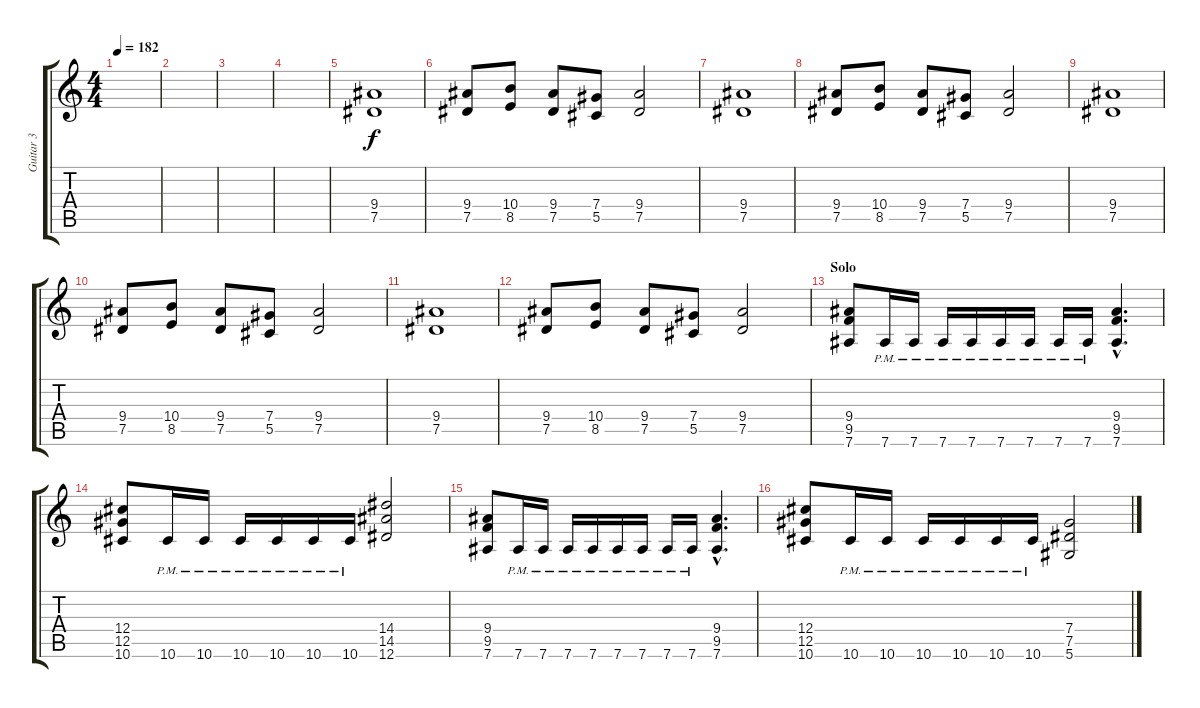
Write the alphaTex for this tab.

\track ("Guitar 3" "Guitar 3") {instrument distortionguitar}
\staff {score tabs}
\tuning (Eb4 Bb3 Gb3 Db3 Ab2 Eb2) {hide}
\ts (4 4)
\tempo 182
\clef g2
\ks c
|
|
|
|
(9.4 7.5).1{volume 10 balance 8} |
(9.4 7.5).8 (10.4 8.5).8 (9.4 7.5).8 (7.4 5.5).8 (9.4 7.5).2 |
(9.4 7.5).1 |
(9.4 7.5).8 (10.4 8.5).8 (9.4 7.5).8 (7.4 5.5).8 (9.4 7.5).2 |
(9.4 7.5).1 |
(9.4 7.5).8 (10.4 8.5).8 (9.4 7.5).8 (7.4 5.5).8 (9.4 7.5).2 |
(9.4 7.5).1 |
(9.4 7.5).8 (10.4 8.5).8 (9.4 7.5).8 (7.4 5.5).8 (9.4 7.5).2 |
\section ("" "Solo")
(9.4 9.5 7.6).8{volume 13 balance 8} 7.6{pm}.16 7.6{pm}.16 7.6{pm}.16 7.6{pm}.16 7.6{pm}.16 7.6{pm}.16 7.6{pm}.16 7.6{pm}.16 (9.4{hac} 9.5{hac} 7.6{hac}).4{d} |
(12.4 12.5 10.6).8 10.6{pm}.16 10.6{pm}.16 10.6{pm}.16 10.6{pm}.16 10.6{pm}.16 10.6{pm}.16 (14.4 14.5 12.6).2 |
(9.4 9.5 7.6).8 7.6{pm}.16 7.6{pm}.16 7.6{pm}.16 7.6{pm}.16 7.6{pm}.16 7.6{pm}.16 7.6{pm}.16 7.6{pm}.16 (9.4{hac} 9.5{hac} 7.6{hac}).4{d} |
(12.4 12.5 10.6).8 10.6{pm}.16 10.6{pm}.16 10.6{pm}.16 10.6{pm}.16 10.6{pm}.16 10.6{pm}.16 (7.4 7.5 5.6).2
